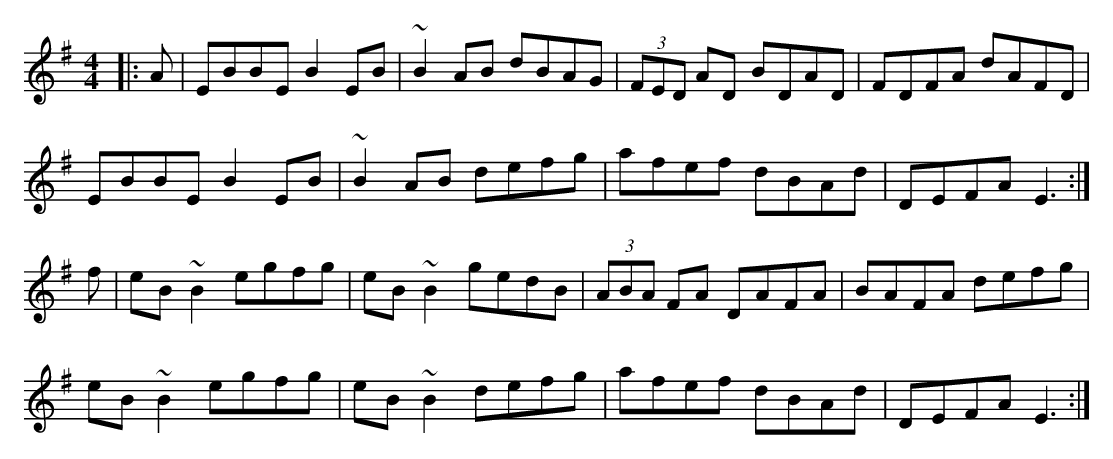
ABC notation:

X:1
M:4/4
K:Emin
|:A|EBBE B2 EB|~B2 AB dBAG|(3FED AD BDAD|FDFA dAFD|
EBBE B2 EB|~B2 AB defg|afef dBAd|DEFA E3:|
f|eB ~B2 egfg|eB ~B2 gedB|(3ABA FA DAFA|BAFA defg|
eB ~B2 egfg|eB ~B2 defg|afef dBAd|DEFA E3:|
